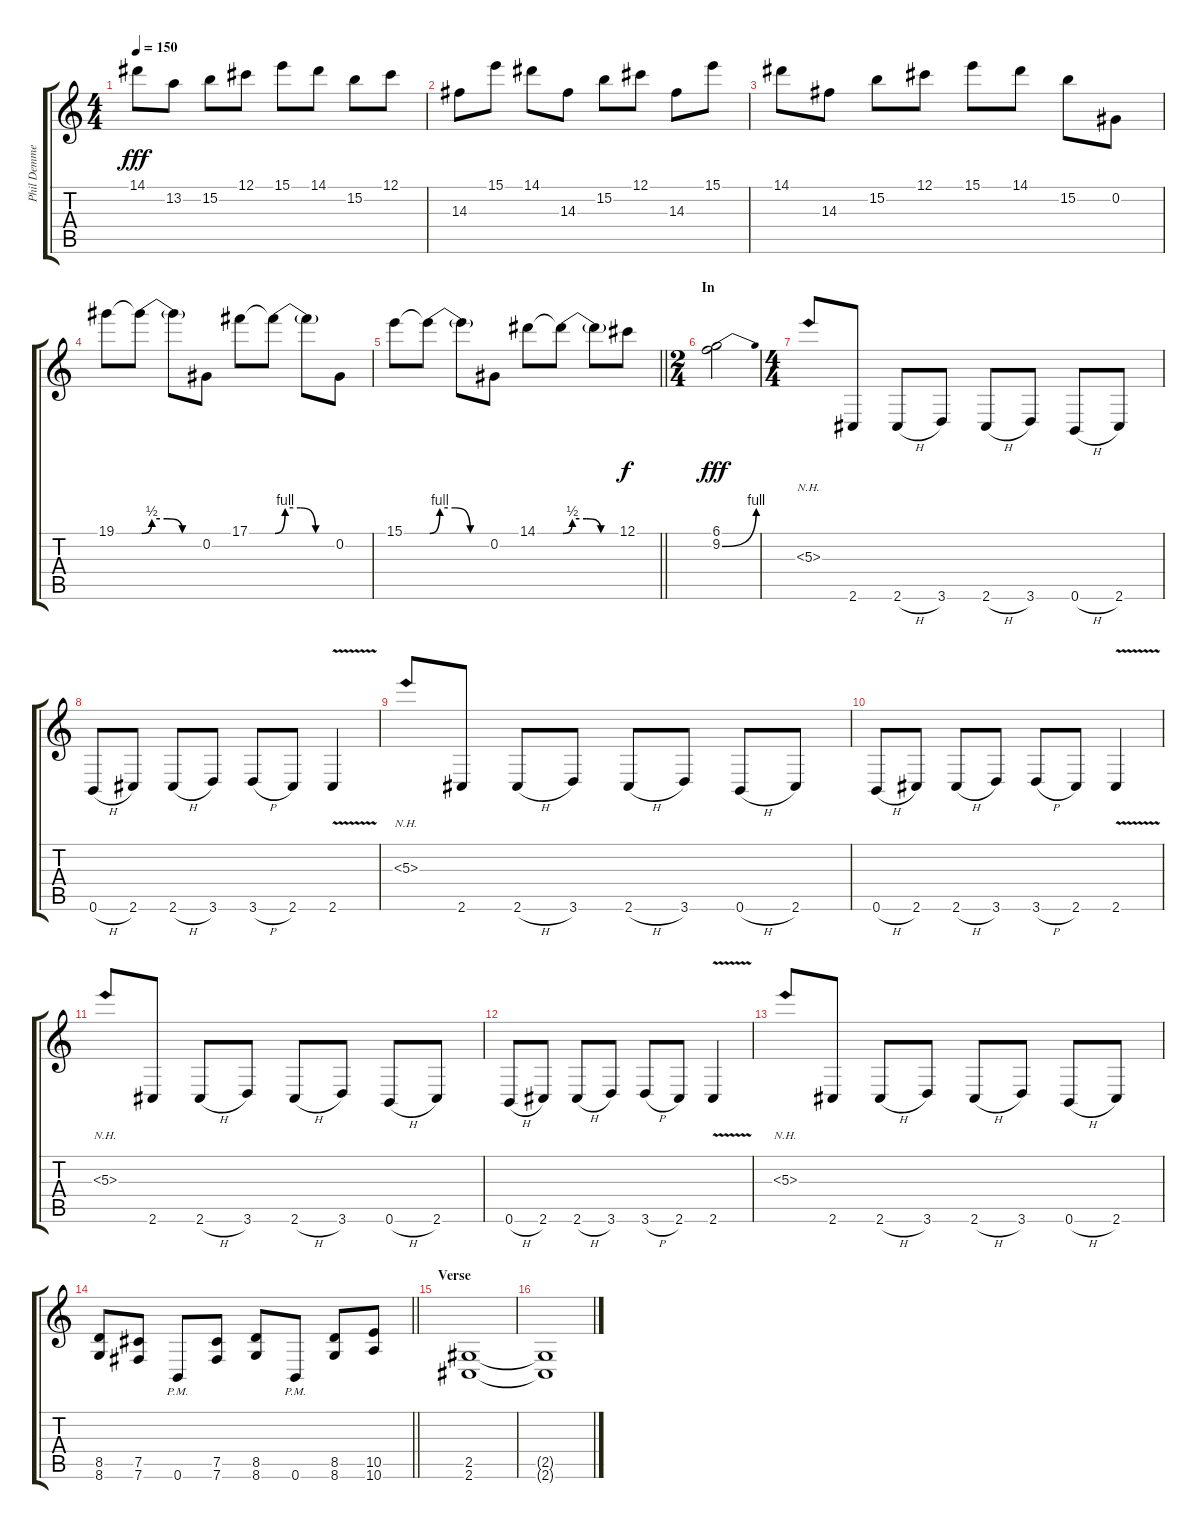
\track ("Phil Demmel" "Phil Demme") {instrument distortionguitar}
\staff {score tabs}
\tuning (Db4 Ab3 E3 B2 Gb2 B1) {hide}
\ts (4 4)
\tempo 150
\clef g2
\ks c
14.1.8{dy fff} 13.2.8 15.2.8 12.1.8 15.1.8 14.1.8 15.2.8 12.1.8 |
14.3.8 15.1.8 14.1.8 14.3.8 15.2.8 12.1.8 14.3.8 15.1.8 |
14.1.8 14.3.8 15.2.8 12.1.8 15.1.8 14.1.8 15.2.8 0.2.8 |
19.1.8 19.1{be (custom 0 0 10 2 25 2 40 0 60 0) t}.8 19.1{t}.8 0.2.8 17.1.8 17.1{be (custom 0 0 10 4 25 4 40 0 60 0) t}.8 17.1{t}.8 0.2.8 |
\barLineRight lightlight
15.1.8 15.1{be (custom 0 0 10 4 25 4 40 0 60 0) t}.8 15.1{t}.8 0.2.8 14.1.8 14.1{be (custom 0 0 10 2 25 2 40 0 60 0) t}.8 14.1{t}.8 12.1.8{dy f} |
\ts (2 4)
\section ("" "In")
(6.1 9.2{be (bend 0 0 60 4)}).2{dy fff} |
\ts (4 4)
5.3{nh}.8 2.6.8 2.6{h}.8 3.6.8 2.6{h}.8 3.6.8 0.6{h}.8 2.6.8 |
0.6{h}.8 2.6.8 2.6{h}.8 3.6.8 3.6{h}.8 2.6.8 2.6{v}.4 |
5.3{nh}.8 2.6.8 2.6{h}.8 3.6.8 2.6{h}.8 3.6.8 0.6{h}.8 2.6.8 |
0.6{h}.8 2.6.8 2.6{h}.8 3.6.8 3.6{h}.8 2.6.8 2.6{v}.4 |
5.3{nh}.8 2.6.8 2.6{h}.8 3.6.8 2.6{h}.8 3.6.8 0.6{h}.8 2.6.8 |
0.6{h}.8 2.6.8 2.6{h}.8 3.6.8 3.6{h}.8 2.6.8 2.6{v}.4 |
5.3{nh}.8 2.6.8 2.6{h}.8 3.6.8 2.6{h}.8 3.6.8 0.6{h}.8 2.6.8 |
\barLineRight lightlight
(8.5 8.6).8 (7.5 7.6).8 0.6{pm}.8 (7.5 7.6).8 (8.5 8.6).8 0.6{pm}.8 (8.5 8.6).8 (10.5 10.6).8 |
\section ("" "Verse")
(2.5 2.6).1 |
(2.5{t} 2.6{t}).1
